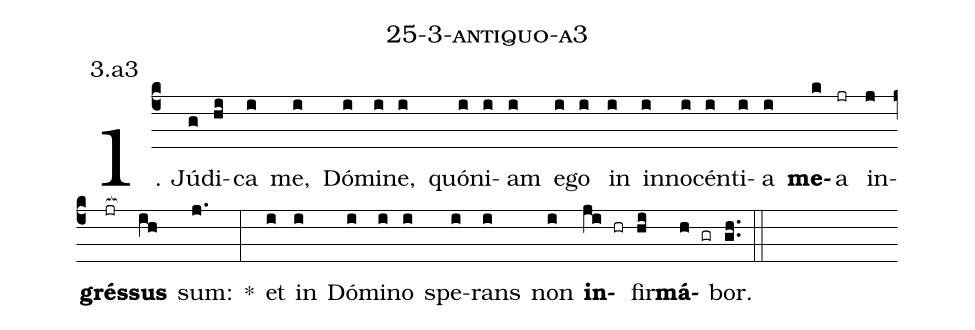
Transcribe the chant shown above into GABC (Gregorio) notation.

name: 25-3-antiquo-a3;
annotation: 3.a3;
%%
(c4)1. Jú(g)di(hi)ca(i) me,(i) Dó(i)mi(i)ne,(i) quón(i)i(i)am(i) e(i)go(i) in(i) in(i)no(i)cén(i)ti(i)a(i) <b>me</b>(k)a(jr) in(j)<b>grés</b>(jr[ocb:1{])<b>sus</b>(ih[ocb:0}]) sum:(j.) *(:) et(i) in(i) Dó(i)mi(i)no(i) spe(i)rans(i) non(i) <b>in</b>(ji hr)fir(hi)<b>má</b>(h gr)bor.(gh..) (::)
